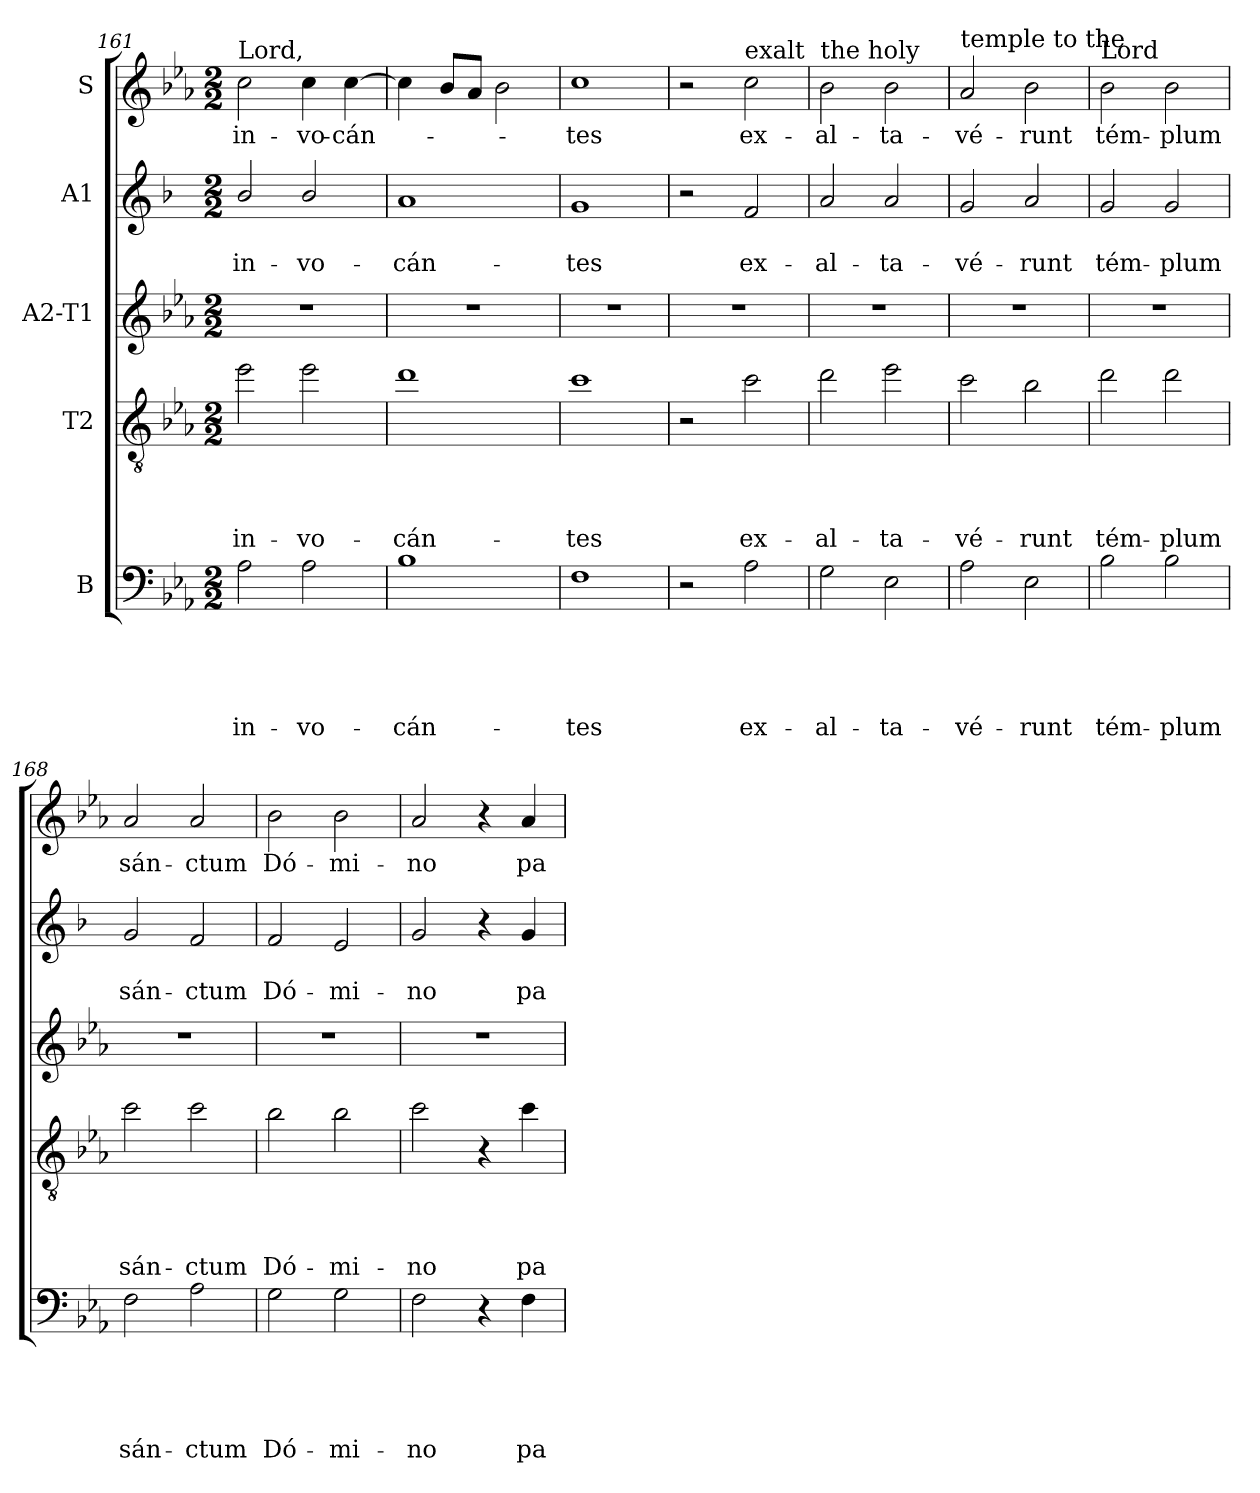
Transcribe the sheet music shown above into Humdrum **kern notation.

**kern	**text	**text	**text	**text	**text	**kern	**text	**text	**text	**text	**kern	**kern	**text	**text	**kern	**text
*part5	*part5	*part5	*part5	*part5	*part5	*part4	*part4	*part4	*part4	*part4	*part3	*part2	*part2	*part2	*part1	*part1
*staff5	*staff5	*staff5	*staff5	*staff5	*staff5	*staff4	*staff4	*staff4	*staff4	*staff4	*staff3	*staff2	*staff2	*staff2	*staff1	*staff1
*I"B	*	*	*	*	*	*I"T2	*	*	*	*	*I"A2-T1	*I"A1	*	*	*I"S	*
*clefF4	*	*	*	*	*	*clefGv2	*	*	*	*	*clefG2	*clefG2	*	*	*clefG2	*
*	*	*	*	*	*	*ITrd8c14	*	*	*	*	*	*ITrd1c2	*	*	*	*
*k[b-e-a-]	*	*	*	*	*	*k[b-e-a-]	*	*	*	*	*k[b-e-a-]	*k[b-e-a-]	*	*	*k[b-e-a-]	*
*E-:	*	*	*	*	*	*E-:	*	*	*	*	*E-:	*E-:	*	*	*E-:	*
*M2/2	*	*	*	*	*	*M2/2	*	*	*	*	*M2/2	*M2/2	*	*	*M2/2	*
=161	=161	=161	=161	=161	=161	=161	=161	=161	=161	=161	=161	=161	=161	=161	=161	=161
!	!	!	!	!	!	!	!	!	!	!	!	!	!	!	!LO:TX:a:t=Lord,	!
!	!	!	!	!	!LO:LY:b	!	!	!	!	!LO:LY:b	!	!	!	!LO:LY:b	!	!LO:LY:b
2A-\	.	.	.	.	in-	2e-\	.	.	.	in-	1r	2a-/	.	in-	2cc\	in-
!	!	!	!	!	!LO:LY:b	!	!	!	!	!LO:LY:b	!	!	!	!LO:LY:b	!	!LO:LY:b
2A-\	.	.	.	.	-vo-	2e-\	.	.	.	-vo-	.	2a-/	.	-vo-	4cc\	-vo-
!	!	!	!	!	!	!	!	!	!	!	!	!	!	!	!	!LO:LY:b
.	.	.	.	.	.	.	.	.	.	.	.	.	.	.	[4cc\	-cán-
!!LO:LB:g=z
=162	=162	=162	=162	=162	=162	=162	=162	=162	=162	=162	=162	=162	=162	=162	=162	=162
!	!	!	!	!	!LO:LY:b	!	!	!	!	!LO:LY:b	!	!	!	!LO:LY:b	!	!
1B-	.	.	.	.	-cán-	1d	.	.	.	-cán-	1r	1g	.	-cán-	4cc\]	.
.	.	.	.	.	.	.	.	.	.	.	.	.	.	.	8b-/L	.
.	.	.	.	.	.	.	.	.	.	.	.	.	.	.	8a-/J	.
.	.	.	.	.	.	.	.	.	.	.	.	.	.	.	2b-\	.
=163	=163	=163	=163	=163	=163	=163	=163	=163	=163	=163	=163	=163	=163	=163	=163	=163
!	!	!	!	!	!LO:LY:b	!	!	!	!	!LO:LY:b	!	!	!	!LO:LY:b	!	!LO:LY:b
1F	.	.	.	.	-tes	1c	.	.	.	-tes	1r	1f	.	-tes	1cc	-tes
=164	=164	=164	=164	=164	=164	=164	=164	=164	=164	=164	=164	=164	=164	=164	=164	=164
2r	.	.	.	.	.	2r	.	.	.	.	1r	2r	.	.	2r	.
!	!	!	!	!	!	!	!	!	!	!	!	!	!	!	!LO:TX:a:t=exalt	!
!	!	!	!	!	!LO:LY:b	!	!	!	!	!LO:LY:b	!	!	!	!LO:LY:b	!	!LO:LY:b
2A-\	.	.	.	.	ex-	2c\	.	.	.	ex-	.	2e-/	.	ex-	2cc\	ex-
=165	=165	=165	=165	=165	=165	=165	=165	=165	=165	=165	=165	=165	=165	=165	=165	=165
!	!	!	!	!	!	!	!	!	!	!	!	!	!	!	!LO:TX:a:t=the holy	!
!	!	!	!	!	!LO:LY:b	!	!	!	!	!LO:LY:b	!	!	!	!LO:LY:b	!	!LO:LY:b
2G\	.	.	.	.	-al-	2d\	.	.	.	-al-	1r	2g/	.	-al-	2b-\	-al-
!	!	!	!	!	!LO:LY:b	!	!	!	!	!LO:LY:b	!	!	!	!LO:LY:b	!	!LO:LY:b
2E-\	.	.	.	.	-ta-	2e-\	.	.	.	-ta-	.	2g/	.	-ta-	2b-\	-ta-
=166	=166	=166	=166	=166	=166	=166	=166	=166	=166	=166	=166	=166	=166	=166	=166	=166
!	!	!	!	!	!	!	!	!	!	!	!	!	!	!	!LO:TX:a:t=temple to the	!
!	!	!	!	!	!LO:LY:b	!	!	!	!	!LO:LY:b	!	!	!	!LO:LY:b	!	!LO:LY:b
2A-\	.	.	.	.	-vé-	2c\	.	.	.	-vé-	1r	2f/	.	-vé-	2a-/	-vé-
!	!	!	!	!	!LO:LY:b	!	!	!	!	!LO:LY:b	!	!	!	!LO:LY:b	!	!LO:LY:b
2E-\	.	.	.	.	-runt	2B-\	.	.	.	-runt	.	2g/	.	-runt	2b-\	-runt
=167	=167	=167	=167	=167	=167	=167	=167	=167	=167	=167	=167	=167	=167	=167	=167	=167
!	!	!	!	!	!	!	!	!	!	!	!	!	!	!	!LO:TX:a:t=Lord	!
!	!	!	!	!	!LO:LY:b	!	!	!	!	!LO:LY:b	!	!	!	!LO:LY:b	!	!LO:LY:b
2B-\	.	.	.	.	tém-	2d\	.	.	.	tém-	1r	2f/	.	tém-	2b-\	tém-
!	!	!	!	!	!LO:LY:b	!	!	!	!	!LO:LY:b	!	!	!	!LO:LY:b	!	!LO:LY:b
2B-\	.	.	.	.	-plum	2d\	.	.	.	-plum	.	2f/	.	-plum	2b-\	-plum
=168	=168	=168	=168	=168	=168	=168	=168	=168	=168	=168	=168	=168	=168	=168	=168	=168
!	!	!	!	!	!LO:LY:b	!	!	!	!	!LO:LY:b	!	!	!	!LO:LY:b	!	!LO:LY:b
2F\	.	.	.	.	sán-	2c\	.	.	.	sán-	1r	2f/	.	sán-	2a-/	sán-
!	!	!	!	!	!LO:LY:b	!	!	!	!	!LO:LY:b	!	!	!	!LO:LY:b	!	!LO:LY:b
2A-\	.	.	.	.	-ctum	2c\	.	.	.	-ctum	.	2e-/	.	-ctum	2a-/	-ctum
!!LO:PB:g=z
=169	=169	=169	=169	=169	=169	=169	=169	=169	=169	=169	=169	=169	=169	=169	=169	=169
!	!	!	!	!	!LO:LY:b	!	!	!	!	!LO:LY:b	!	!	!	!LO:LY:b	!	!LO:LY:b
2G\	.	.	.	.	Dó-	2B-\	.	.	.	Dó-	1r	2e-/	.	Dó-	2b-\	Dó-
!	!	!	!	!	!LO:LY:b	!	!	!	!	!LO:LY:b	!	!	!	!LO:LY:b	!	!LO:LY:b
2G\	.	.	.	.	-mi-	2B-\	.	.	.	-mi-	.	2d/	.	-mi-	2b-\	-mi-
=170	=170	=170	=170	=170	=170	=170	=170	=170	=170	=170	=170	=170	=170	=170	=170	=170
!	!	!	!	!	!LO:LY:b	!	!	!	!	!LO:LY:b	!	!	!	!LO:LY:b	!	!LO:LY:b
2F\	.	.	.	.	-no	2c\	.	.	.	-no	1r	2f/	.	-no	2a-/	-no
4r	.	.	.	.	.	4r	.	.	.	.	.	4r	.	.	4r	.
!	!	!	!	!	!LO:LY:b	!	!	!	!	!LO:LY:b	!	!	!	!LO:LY:b	!	!LO:LY:b
4F\	.	.	.	.	pa-	4c\	.	.	.	pa-	.	4f/	.	pa-	4a-/	pa-
=	=	=	=	=	=	=	=	=	=	=	=	=	=	=	=	=
*-	*-	*-	*-	*-	*-	*-	*-	*-	*-	*-	*-	*-	*-	*-	*-	*-
